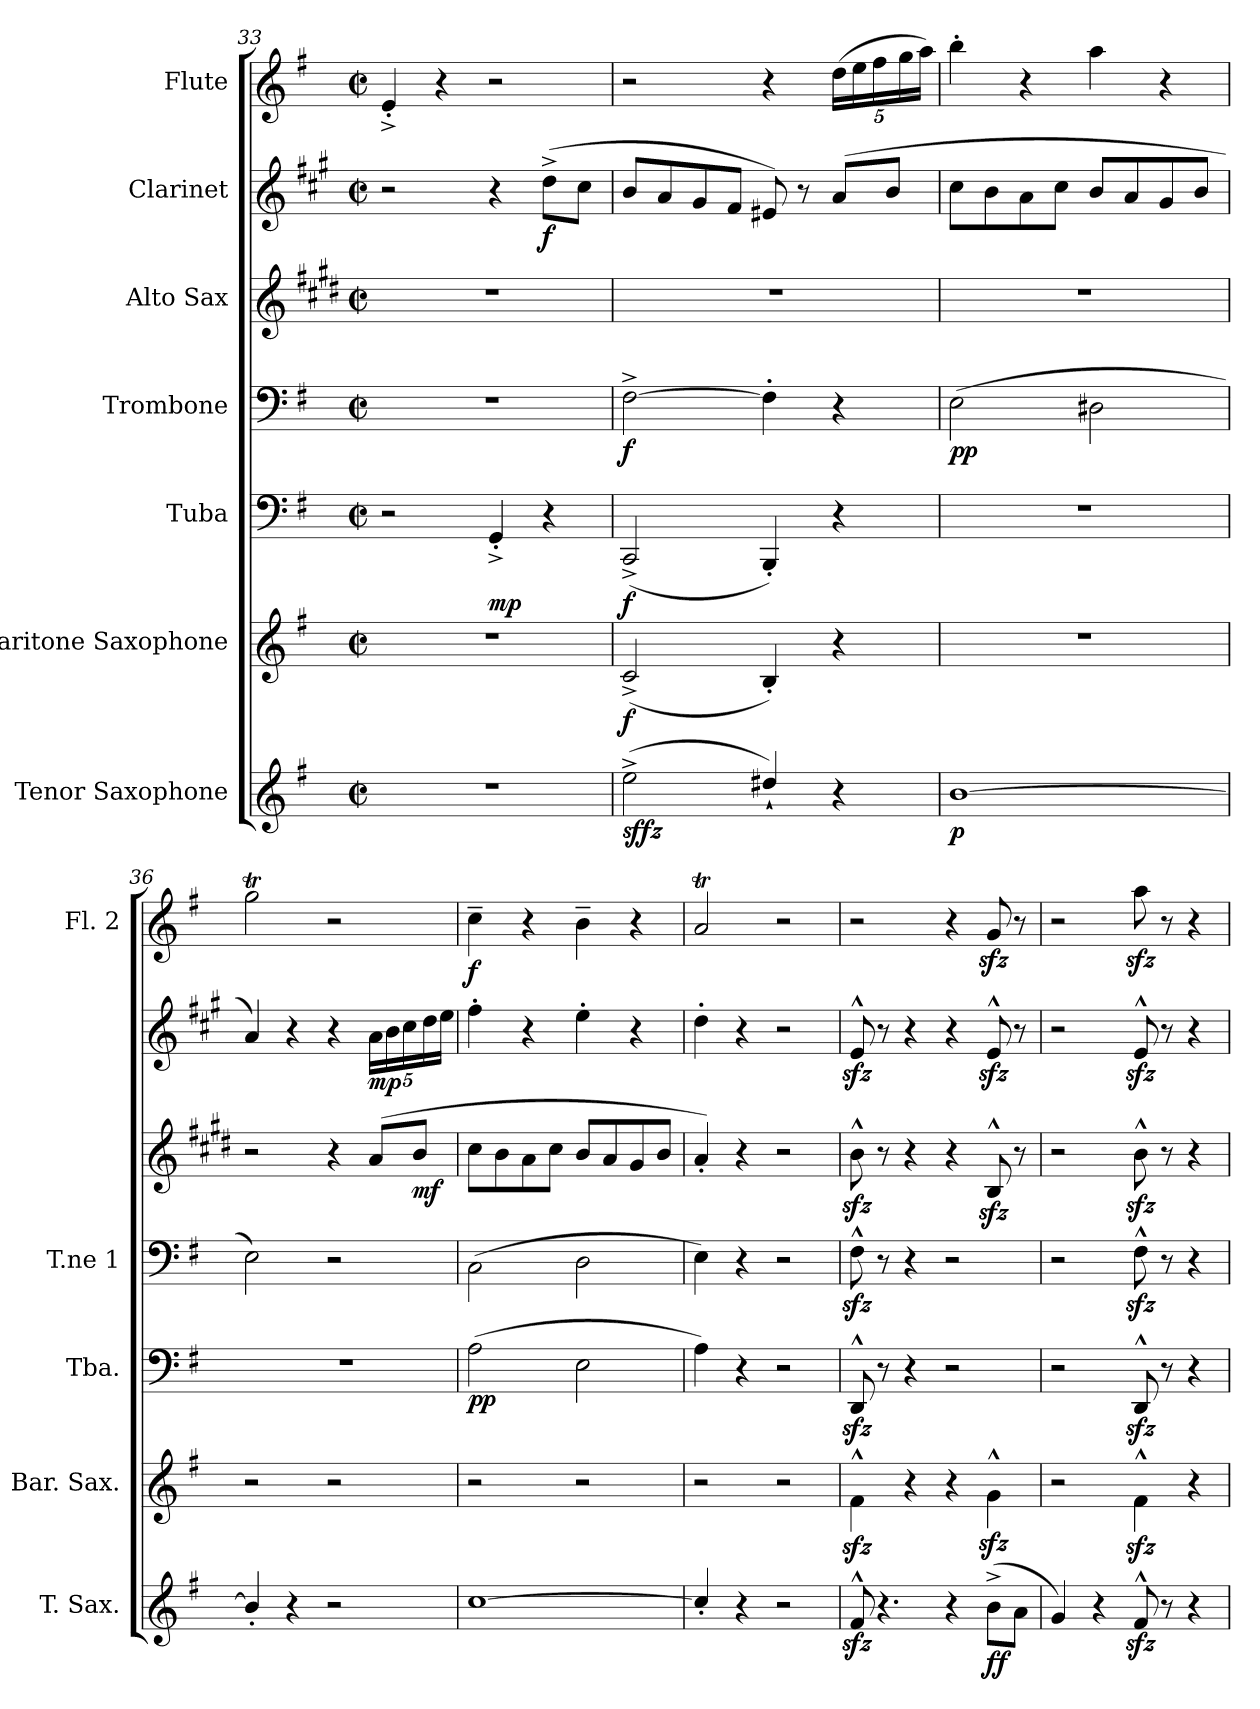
**kern	**dynam	**kern	**dynam	**kern	**dynam	**kern	**dynam	**kern	**dynam	**kern	**dynam	**kern	**dynam
*part7	*part7	*part6	*part6	*part5	*part5	*part4	*part4	*part3	*part3	*part2	*part2	*part1	*part1
*staff7	*staff7	*staff6	*staff6	*staff5	*staff5	*staff4	*staff4	*staff3	*staff3	*staff2	*staff2	*staff1	*staff1
*I"Tenor Saxophone	*	*I"Baritone Saxophone	*	*I"Tuba	*	*I"Trombone	*	*I"Alto Sax	*	*I"Clarinet	*	*I"Flute	*
*I'T. Sax.	*	*I'Bar. Sax.	*	*I'Tba.	*	*I'T.ne 1	*	*	*	*	*	*I'Fl. 2	*
*clefG2	*	*clefG2	*	*clefF4	*	*clefF4	*	*clefG2	*	*clefG2	*	*clefG2	*
*ITrd8c14	*	*ITrd12c21	*	*	*	*	*	*ITrd5c9	*	*ITrd1c2	*	*	*
*k[f#]	*	*k[f#]	*	*k[f#]	*	*k[f#]	*	*k[f#]	*	*k[f#]	*	*k[f#]	*
*	*	*	*	*G:	*	*G:	*	*	*	*	*	*G:	*
*M2/2	*	*M2/2	*	*M2/2	*	*M2/2	*	*M2/2	*	*M2/2	*	*M2/2	*
*met(c|)	*	*met(c|)	*	*met(c|)	*	*met(c|)	*	*met(c|)	*	*met(c|)	*	*met(c|)	*
=33	=33	=33	=33	=33	=33	=33	=33	=33	=33	=33	=33	=33	=33
1r	.	1r	.	2r	.	1r	.	1r	.	2r	.	4e^'/	.
.	.	.	.	.	.	.	.	.	.	.	.	4r	.
!	!	!	!	!	!LO:DY:b	!	!	!	!	!	!	!	!
.	.	.	.	4GG^'/	mp	.	.	.	.	4r	.	2r	.
!	!	!	!	!	!	!	!	!	!	!	!LO:DY:b	!	!
.	.	.	.	4r	.	.	.	.	.	(>8cc^\L	f	.	.
.	.	.	.	.	.	.	.	.	.	8b\J	.	.	.
!!LO:PB:g=z
=34	=34	=34	=34	=34	=34	=34	=34	=34	=34	=34	=34	=34	=34
!	!LO:DY:b	!	!LO:DY:b	!	!LO:DY:b	!	!LO:DY:b	!	!	!	!	!	!
(>2e^\	sffz	(2C^/	f	(2CC^/	f	[2F#^\	f	1r	.	8a/L	.	2r	.
.	.	.	.	.	.	.	.	.	.	8g/	.	.	.
.	.	.	.	.	.	.	.	.	.	8f#/	.	.	.
.	.	.	.	.	.	.	.	.	.	8e/J	.	.	.
4d#X`/)	.	4BB'/)	.	4BBB'/)	.	4F#'\]	.	.	.	8d#X/)	.	4r	.
.	.	.	.	.	.	.	.	.	.	8r	.	.	.
*	*	*	*	*	*	*	*	*	*	*	*	*Xbrackettup	*
4r	.	4r	.	4r	.	4r	.	.	.	(8g/L	.	(20dd\LL	.
.	.	.	.	.	.	.	.	.	.	.	.	20ee\	.
.	.	.	.	.	.	.	.	.	.	.	.	20ff#\	.
.	.	.	.	.	.	.	.	.	.	8a/J	.	.	.
.	.	.	.	.	.	.	.	.	.	.	.	20gg\	.
.	.	.	.	.	.	.	.	.	.	.	.	20aa\JJ)	.
=35	=35	=35	=35	=35	=35	=35	=35	=35	=35	=35	=35	=35	=35
!	!LO:DY:b	!	!	!	!	!	!LO:DY:b	!	!	!	!	!	!
[1B	p	1r	.	1r	.	(>2E\	pp	1r	.	8b\L	.	4bb'\	.
.	.	.	.	.	.	.	.	.	.	8a\	.	.	.
.	.	.	.	.	.	.	.	.	.	8g\	.	4r	.
.	.	.	.	.	.	.	.	.	.	8b\J	.	.	.
.	.	.	.	.	.	2D#X\	.	.	.	8a/L	.	4aa\	.
.	.	.	.	.	.	.	.	.	.	8g/	.	.	.
.	.	.	.	.	.	.	.	.	.	8f#/	.	4r	.
.	.	.	.	.	.	.	.	.	.	8a/J	.	.	.
=36	=36	=36	=36	=36	=36	=36	=36	=36	=36	=36	=36	=36	=36
4B'/]	.	2r	.	1r	.	2E\)	.	2r	.	4g/)	.	2ggT\	.
4r	.	.	.	.	.	.	.	.	.	4r	.	.	.
2r	.	2r	.	.	.	2r	.	4r	.	4r	.	2r	.
*	*	*	*	*	*	*	*	*	*	*Xbrackettup	*	*	*
!	!	!	!	!	!	!	!	!	!	!	!LO:DY:b	!	!
.	.	.	.	.	.	.	.	(>8c/L	.	20g\LL	mp	.	.
.	.	.	.	.	.	.	.	.	.	20a\	.	.	.
.	.	.	.	.	.	.	.	.	.	20b\	.	.	.
!	!	!	!	!	!	!	!	!	!LO:DY:b	!	!	!	!
.	.	.	.	.	.	.	.	8d/J	mf	.	.	.	.
.	.	.	.	.	.	.	.	.	.	20cc\	.	.	.
.	.	.	.	.	.	.	.	.	.	20dd\JJ	.	.	.
=37	=37	=37	=37	=37	=37	=37	=37	=37	=37	=37	=37	=37	=37
!	!	!	!	!	!LO:DY:b	!	!	!	!	!	!	!	!LO:DY:b
[1c	.	2r	.	(>2A\	pp	(>2C\	.	8e\L	.	4ee'\	.	4cc~\	f
.	.	.	.	.	.	.	.	8d\	.	.	.	.	.
.	.	.	.	.	.	.	.	8c\	.	4r	.	4r	.
.	.	.	.	.	.	.	.	8e\J	.	.	.	.	.
.	.	2r	.	2E\	.	2D\	.	8d/L	.	4dd'\	.	4b~\	.
.	.	.	.	.	.	.	.	8c/	.	.	.	.	.
.	.	.	.	.	.	.	.	8B/	.	4r	.	4r	.
.	.	.	.	.	.	.	.	8d/J	.	.	.	.	.
=38	=38	=38	=38	=38	=38	=38	=38	=38	=38	=38	=38	=38	=38
4c'/]	.	2r	.	4A\)	.	4E\)	.	4c'/)	.	4cc'\	.	2aT/	.
4r	.	.	.	4r	.	4r	.	4r	.	4r	.	.	.
2r	.	2r	.	2r	.	2r	.	2r	.	2r	.	2r	.
=39	=39	=39	=39	=39	=39	=39	=39	=39	=39	=39	=39	=39	=39
8F#zz<^^/	.	4F#zz<^^\	.	8DDzz<^^/	.	8F#zz<^^\	.	8dzz<^^\	.	8dzz<^^/	.	2r	.
4.r	.	.	.	8r	.	8r	.	8r	.	8r	.	.	.
.	.	4r	.	4r	.	4r	.	4r	.	4r	.	.	.
4r	.	4r	.	2r	.	2r	.	4r	.	4r	.	4r	.
!	!LO:DY:b	!	!	!	!	!	!	!	!	!	!	!	!
(8B^\L	ff	4Gzz<^^\	.	.	.	.	.	8Dzz<^^/	.	8dzz<^^/	.	8gzz</	.
8A\J	.	.	.	.	.	.	.	8r	.	8r	.	8r	.
=40	=40	=40	=40	=40	=40	=40	=40	=40	=40	=40	=40	=40	=40
4G/)	.	2r	.	2r	.	2r	.	2r	.	2r	.	2r	.
4r	.	.	.	.	.	.	.	.	.	.	.	.	.
8F#zz<^^/	.	4F#zz<^^\	.	8DDzz<^^/	.	8F#zz<^^\	.	8dzz<^^\	.	8dzz<^^/	.	8aazz<\	.
8r	.	.	.	8r	.	8r	.	8r	.	8r	.	8r	.
4r	.	4r	.	4r	.	4r	.	4r	.	4r	.	4r	.
=	=	=	=	=	=	=	=	=	=	=	=	=	=
*-	*-	*-	*-	*-	*-	*-	*-	*-	*-	*-	*-	*-	*-
